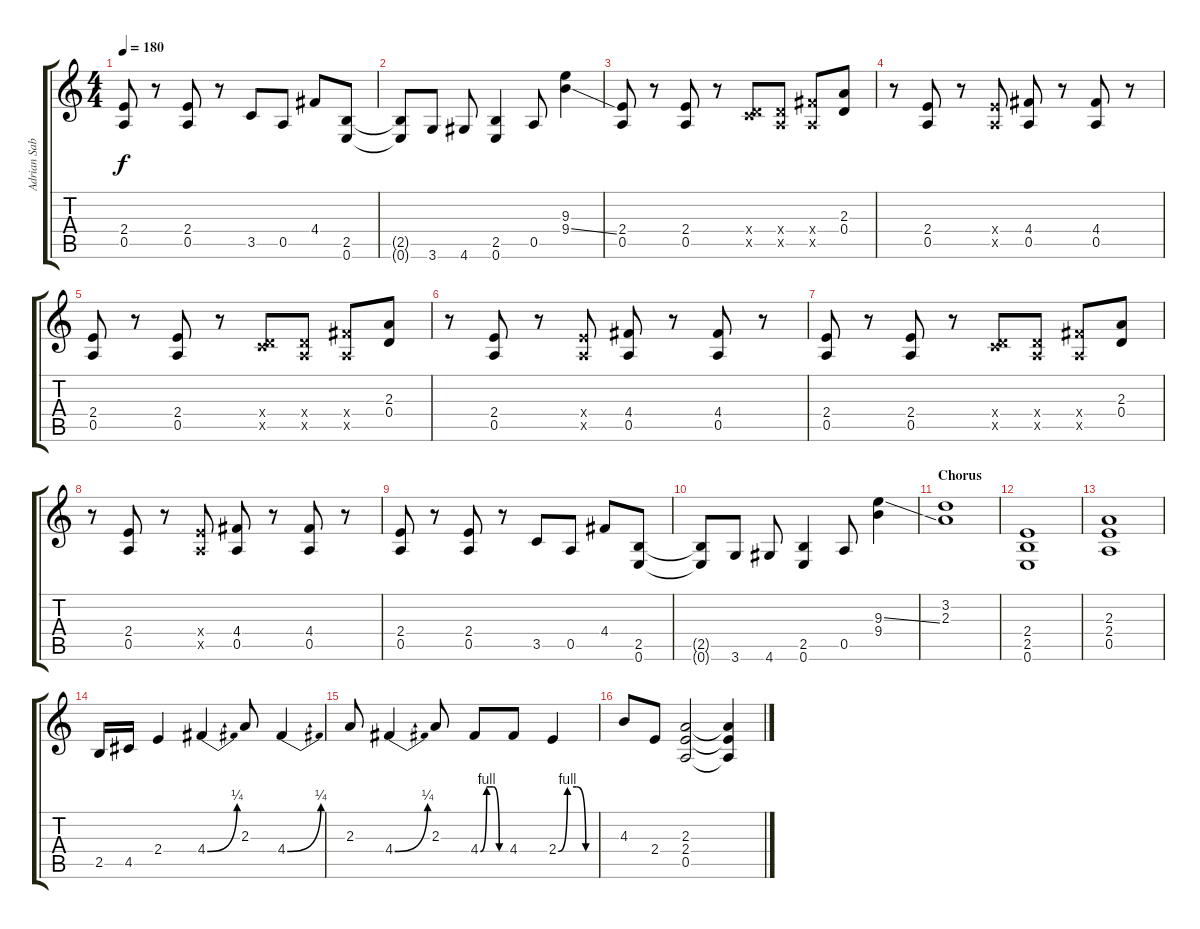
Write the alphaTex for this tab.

\track ("Adrian Sabbath" "Adrian Sab") {instrument distortionguitar}
\staff {score tabs}
\tuning (E4 B3 G3 D3 A2 E2) {hide}
\ts (4 4)
\tempo 180
\clef g2
\ks c
(2.4 0.5).8{dy f} r.8 (2.4 0.5).8 r.8 3.5.8 0.5.8 4.4.8 (2.5 0.6).8 |
(2.5{t} 0.6{t}).8 3.6.8 4.6.8 (2.5 0.6).4 0.5.8 (9.3 9.4{ss}).4 |
(2.4 0.5).8 r.8 (2.4 0.5).8 r.8 (0.4{x} 3.5{x}).8 (0.4{x} 0.5{x}).8 (4.4{x} 0.5{x}).8 (2.3 0.4).8 |
r.8 (2.4 0.5).8 r.8 (2.4{x} 0.5{x}).8 (4.4 0.5).8 r.8 (4.4 0.5).8 r.8 |
(2.4 0.5).8 r.8 (2.4 0.5).8 r.8 (0.4{x} 3.5{x}).8 (0.4{x} 0.5{x}).8 (4.4{x} 0.5{x}).8 (2.3 0.4).8 |
r.8 (2.4 0.5).8 r.8 (2.4{x} 0.5{x}).8 (4.4 0.5).8 r.8 (4.4 0.5).8 r.8 |
(2.4 0.5).8 r.8 (2.4 0.5).8 r.8 (0.4{x} 3.5{x}).8 (0.4{x} 0.5{x}).8 (4.4{x} 0.5{x}).8 (2.3 0.4).8 |
r.8 (2.4 0.5).8 r.8 (2.4{x} 0.5{x}).8 (4.4 0.5).8 r.8 (4.4 0.5).8 r.8 |
(2.4 0.5).8 r.8 (2.4 0.5).8 r.8 3.5.8 0.5.8 4.4.8 (2.5 0.6).8 |
(2.5{t} 0.6{t}).8 3.6.8 4.6.8 (2.5 0.6).4 0.5.8 (9.3{ss} 9.4).4 |
\section ("" "Chorus")
(3.2 2.3).1 |
(2.4 2.5 0.6).1 |
(2.3 2.4 0.5).1 |
2.5.16 4.5.16 2.4.4 4.4{be (bend 0 0 60 1)}.4 2.3.8 4.4{be (bend 0 0 60 1)}.4 |
2.3.8 4.4{be (bend 0 0 60 1)}.4 2.3.8 4.4{be (custom 0 0 15 4 30 4 45 0 60 0)}.8 4.4.8 2.4{be (custom 0 0 15 4 30 4 45 0 60 0)}.4 |
4.3.8 2.4.8 (2.3 2.4 0.5).2 (2.3{t} 2.4{t} 0.5{t}).4
